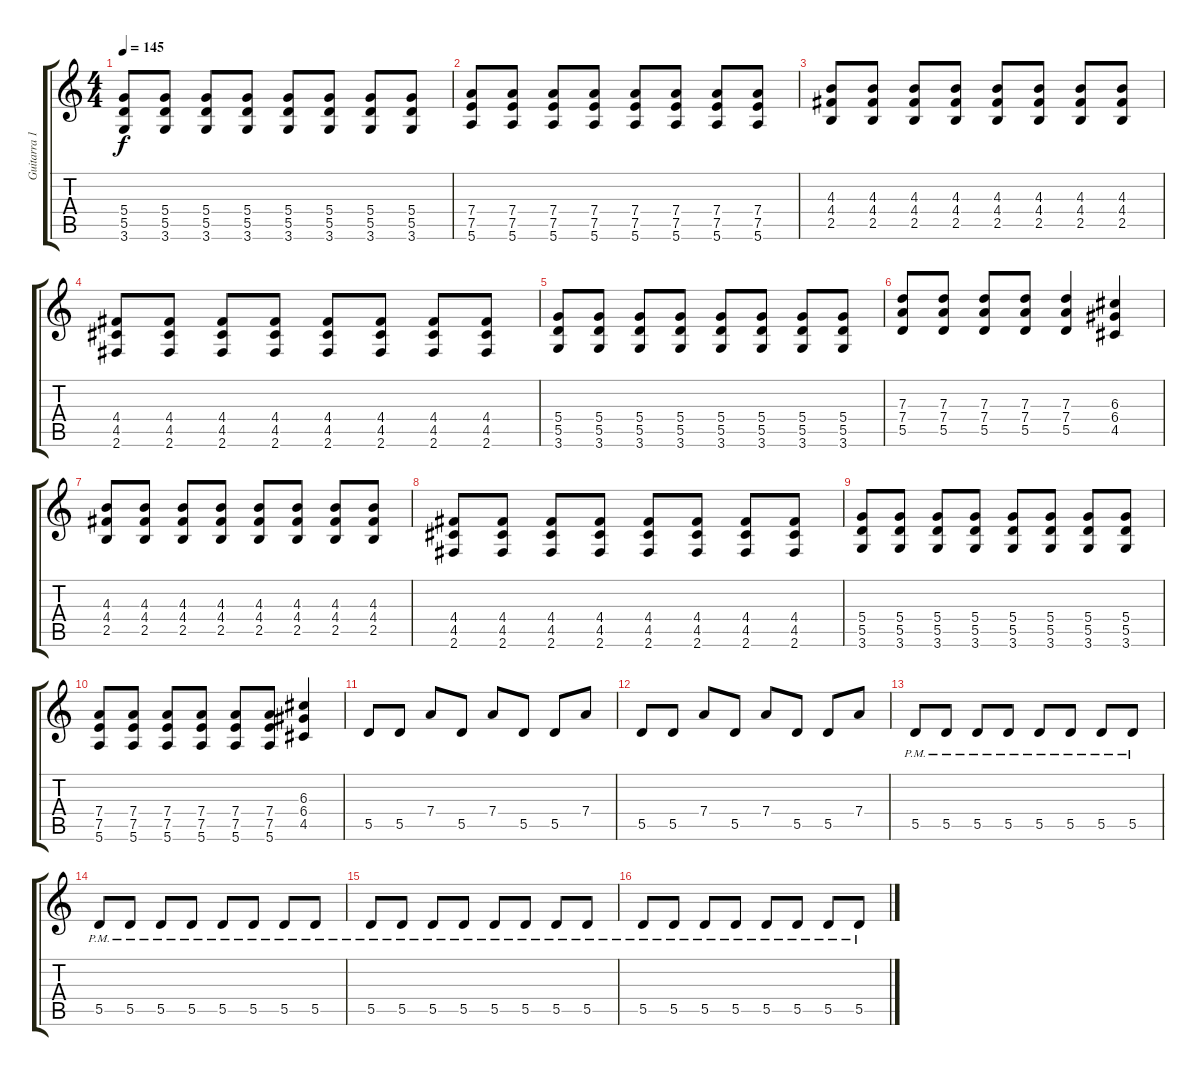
\track ("Guitarra 1" "Guitarra 1") {instrument distortionguitar}
\staff {score tabs}
\tuning (E4 B3 G3 D3 A2 E2) {hide}
\ts (4 4)
\tempo 145
\clef g2
\ks c
(5.4 5.5 3.6).8{dy f} (5.4 5.5 3.6).8 (5.4 5.5 3.6).8 (5.4 5.5 3.6).8 (5.4 5.5 3.6).8 (5.4 5.5 3.6).8 (5.4 5.5 3.6).8 (5.4 5.5 3.6).8 |
(7.4 7.5 5.6).8 (7.4 7.5 5.6).8 (7.4 7.5 5.6).8 (7.4 7.5 5.6).8 (7.4 7.5 5.6).8 (7.4 7.5 5.6).8 (7.4 7.5 5.6).8 (7.4 7.5 5.6).8 |
(4.3 4.4 2.5).8 (4.3 4.4 2.5).8 (4.3 4.4 2.5).8 (4.3 4.4 2.5).8 (4.3 4.4 2.5).8 (4.3 4.4 2.5).8 (4.3 4.4 2.5).8 (4.3 4.4 2.5).8 |
(4.4 4.5 2.6).8 (4.4 4.5 2.6).8 (4.4 4.5 2.6).8 (4.4 4.5 2.6).8 (4.4 4.5 2.6).8 (4.4 4.5 2.6).8 (4.4 4.5 2.6).8 (4.4 4.5 2.6).8 |
(5.4 5.5 3.6).8 (5.4 5.5 3.6).8 (5.4 5.5 3.6).8 (5.4 5.5 3.6).8 (5.4 5.5 3.6).8 (5.4 5.5 3.6).8 (5.4 5.5 3.6).8 (5.4 5.5 3.6).8 |
(7.3 7.4 5.5).8 (7.3 7.4 5.5).8 (7.3 7.4 5.5).8 (7.3 7.4 5.5).8 (7.3 7.4 5.5).4 (6.3 6.4 4.5).4 |
(4.3 4.4 2.5).8 (4.3 4.4 2.5).8 (4.3 4.4 2.5).8 (4.3 4.4 2.5).8 (4.3 4.4 2.5).8 (4.3 4.4 2.5).8 (4.3 4.4 2.5).8 (4.3 4.4 2.5).8 |
(4.4 4.5 2.6).8 (4.4 4.5 2.6).8 (4.4 4.5 2.6).8 (4.4 4.5 2.6).8 (4.4 4.5 2.6).8 (4.4 4.5 2.6).8 (4.4 4.5 2.6).8 (4.4 4.5 2.6).8 |
(5.4 5.5 3.6).8 (5.4 5.5 3.6).8 (5.4 5.5 3.6).8 (5.4 5.5 3.6).8 (5.4 5.5 3.6).8 (5.4 5.5 3.6).8 (5.4 5.5 3.6).8 (5.4 5.5 3.6).8 |
(7.4 7.5 5.6).8 (7.4 7.5 5.6).8 (7.4 7.5 5.6).8 (7.4 7.5 5.6).8 (7.4 7.5 5.6).8 (7.4 7.5 5.6).8 (6.3 6.4 4.5).4 |
5.5.8 5.5.8 7.4.8 5.5.8 7.4.8 5.5.8 5.5.8 7.4.8 |
5.5.8 5.5.8 7.4.8 5.5.8 7.4.8 5.5.8 5.5.8 7.4.8 |
5.5{pm}.8 5.5{pm}.8 5.5{pm}.8 5.5{pm}.8 5.5{pm}.8 5.5{pm}.8 5.5{pm}.8 5.5{pm}.8 |
5.5{pm}.8 5.5{pm}.8 5.5{pm}.8 5.5{pm}.8 5.5{pm}.8 5.5{pm}.8 5.5{pm}.8 5.5{pm}.8 |
5.5{pm}.8 5.5{pm}.8 5.5{pm}.8 5.5{pm}.8 5.5{pm}.8 5.5{pm}.8 5.5{pm}.8 5.5{pm}.8 |
5.5{pm}.8 5.5{pm}.8 5.5{pm}.8 5.5{pm}.8 5.5{pm}.8 5.5{pm}.8 5.5{pm}.8 5.5{pm}.8
